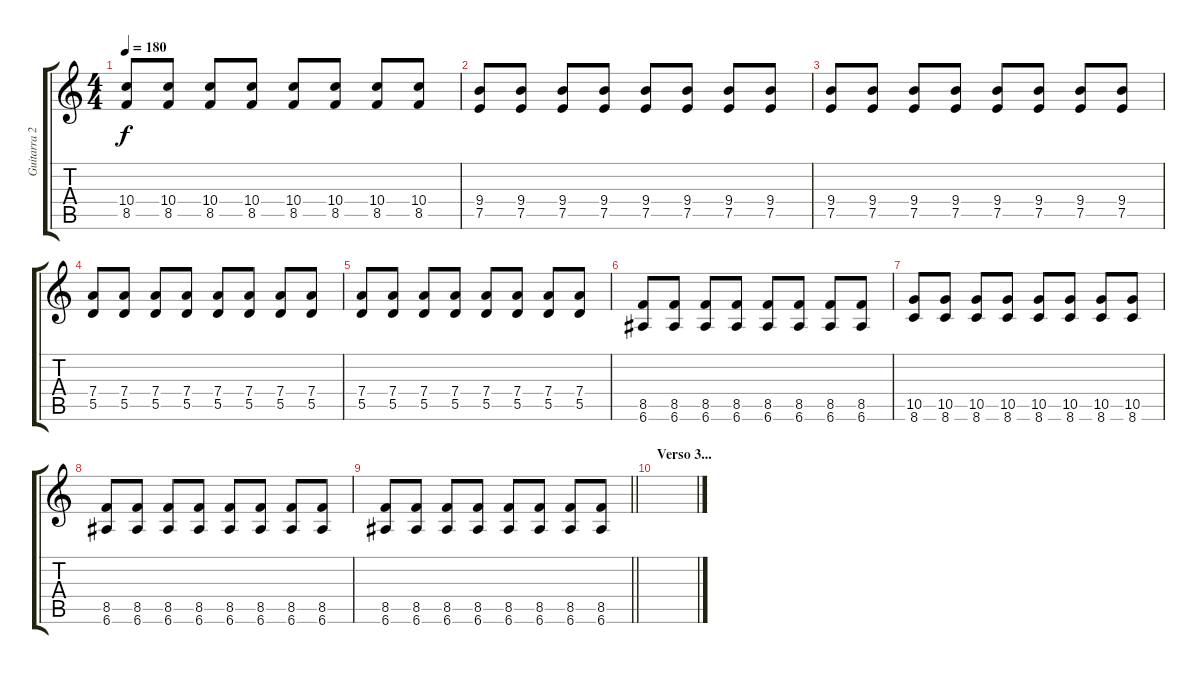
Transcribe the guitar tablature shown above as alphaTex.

\track ("Guitarra 2" "Guitarra 2") {instrument distortionguitar}
\staff {score tabs}
\tuning (E4 B3 G3 D3 A2 E2) {hide}
\ts (4 4)
\tempo 180
\clef g2
\ks c
(10.4 8.5).8{dy f} (10.4 8.5).8 (10.4 8.5).8 (10.4 8.5).8 (10.4 8.5).8 (10.4 8.5).8 (10.4 8.5).8 (10.4 8.5).8 |
(9.4 7.5).8 (9.4 7.5).8 (9.4 7.5).8 (9.4 7.5).8 (9.4 7.5).8 (9.4 7.5).8 (9.4 7.5).8 (9.4 7.5).8 |
(9.4 7.5).8 (9.4 7.5).8 (9.4 7.5).8 (9.4 7.5).8 (9.4 7.5).8 (9.4 7.5).8 (9.4 7.5).8 (9.4 7.5).8 |
(7.4 5.5).8 (7.4 5.5).8 (7.4 5.5).8 (7.4 5.5).8 (7.4 5.5).8 (7.4 5.5).8 (7.4 5.5).8 (7.4 5.5).8 |
(7.4 5.5).8 (7.4 5.5).8 (7.4 5.5).8 (7.4 5.5).8 (7.4 5.5).8 (7.4 5.5).8 (7.4 5.5).8 (7.4 5.5).8 |
(8.5 6.6).8 (8.5 6.6).8 (8.5 6.6).8 (8.5 6.6).8 (8.5 6.6).8 (8.5 6.6).8 (8.5 6.6).8 (8.5 6.6).8 |
(10.5 8.6).8 (10.5 8.6).8 (10.5 8.6).8 (10.5 8.6).8 (10.5 8.6).8 (10.5 8.6).8 (10.5 8.6).8 (10.5 8.6).8 |
(8.5 6.6).8 (8.5 6.6).8 (8.5 6.6).8 (8.5 6.6).8 (8.5 6.6).8 (8.5 6.6).8 (8.5 6.6).8 (8.5 6.6).8 |
\barLineRight lightlight
(8.5 6.6).8 (8.5 6.6).8 (8.5 6.6).8 (8.5 6.6).8 (8.5 6.6).8 (8.5 6.6).8 (8.5 6.6).8 (8.5 6.6).8 |
\section ("" "Verso 3...")
